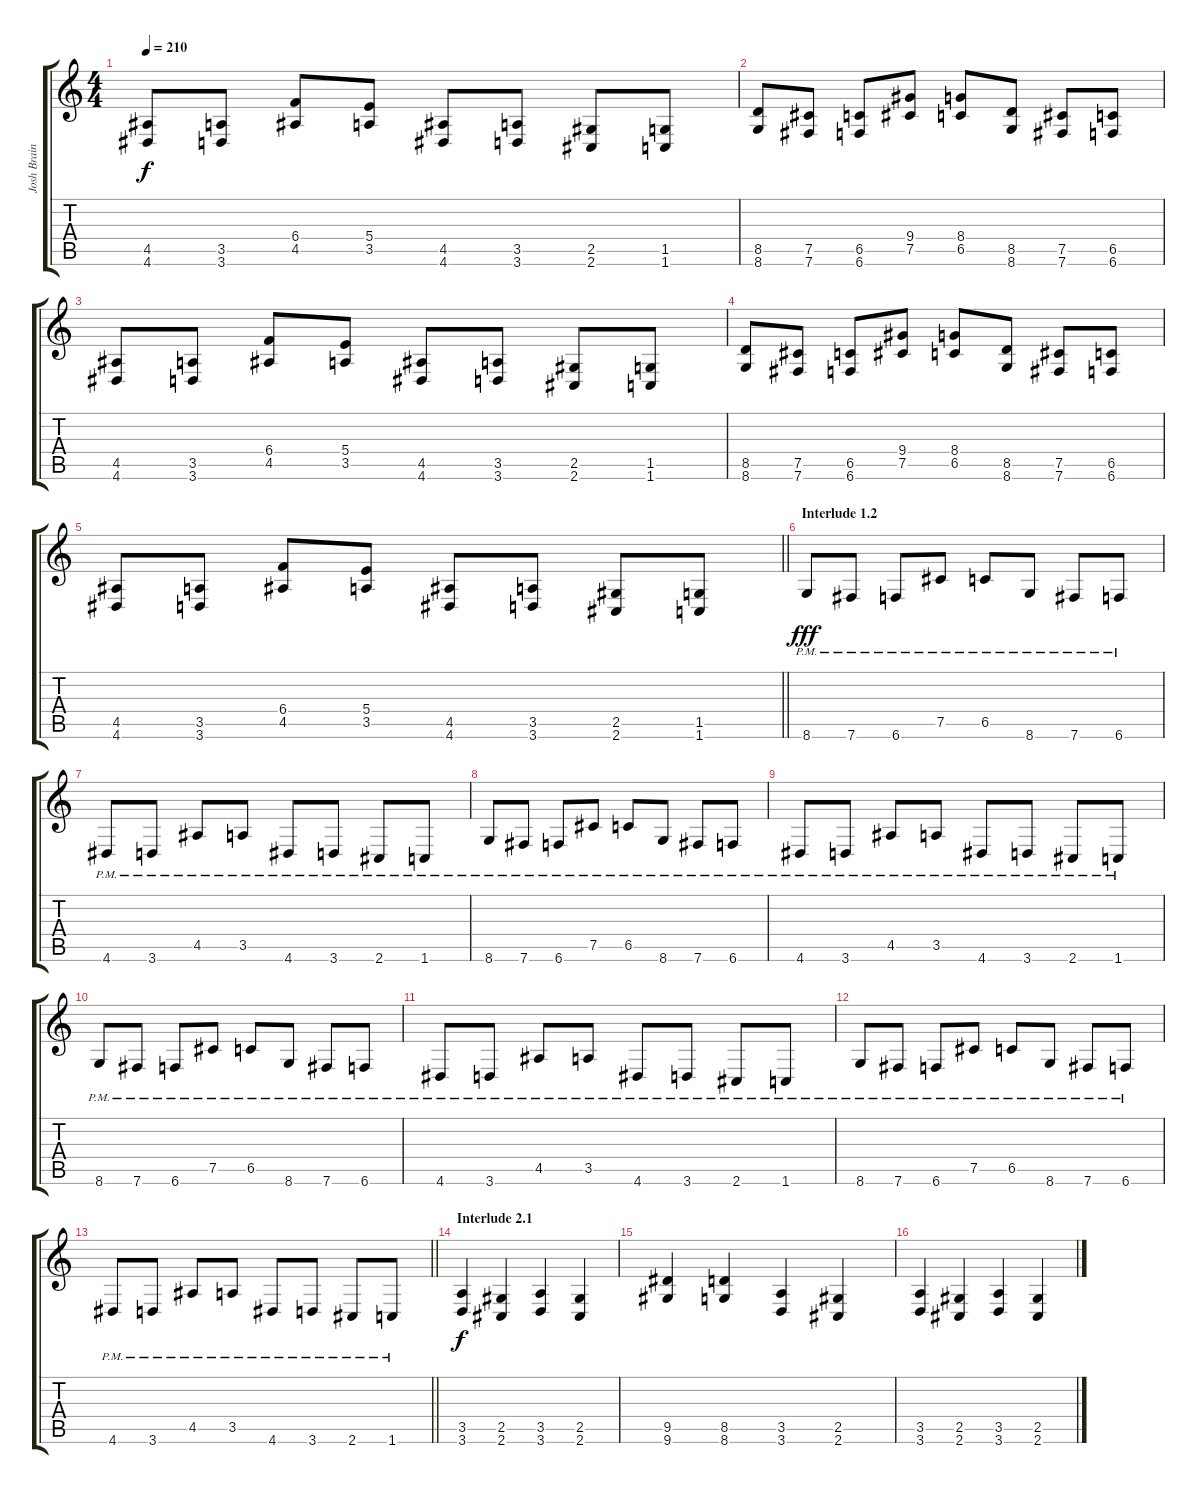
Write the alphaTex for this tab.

\track ("Josh Brainard" "Josh Brain") {instrument distortionguitar}
\staff {score tabs}
\tuning (Db4 Ab3 E3 B2 Gb2 B1) {hide}
\ts (4 4)
\tempo 210
\clef g2
\ks c
(4.5 4.6).8{dy f} (3.5 3.6).8 (6.4 4.5).8 (5.4 3.5).8 (4.5 4.6).8 (3.5 3.6).8 (2.5 2.6).8 (1.5 1.6).8 |
(8.5 8.6).8 (7.5 7.6).8 (6.5 6.6).8 (9.4 7.5).8 (8.4 6.5).8 (8.5 8.6).8 (7.5 7.6).8 (6.5 6.6).8 |
(4.5 4.6).8 (3.5 3.6).8 (6.4 4.5).8 (5.4 3.5).8 (4.5 4.6).8 (3.5 3.6).8 (2.5 2.6).8 (1.5 1.6).8 |
(8.5 8.6).8 (7.5 7.6).8 (6.5 6.6).8 (9.4 7.5).8 (8.4 6.5).8 (8.5 8.6).8 (7.5 7.6).8 (6.5 6.6).8 |
\barLineRight lightlight
(4.5 4.6).8 (3.5 3.6).8 (6.4 4.5).8 (5.4 3.5).8 (4.5 4.6).8 (3.5 3.6).8 (2.5 2.6).8 (1.5 1.6).8 |
\section ("" "Interlude 1.2")
8.6{pm}.8{dy fff} 7.6{pm}.8 6.6{pm}.8 7.5{pm}.8 6.5{pm}.8 8.6{pm}.8 7.6{pm}.8 6.6{pm}.8 |
4.6{pm}.8 3.6{pm}.8 4.5{pm}.8 3.5{pm}.8 4.6{pm}.8 3.6{pm}.8 2.6{pm}.8 1.6{pm}.8 |
8.6{pm}.8 7.6{pm}.8 6.6{pm}.8 7.5{pm}.8 6.5{pm}.8 8.6{pm}.8 7.6{pm}.8 6.6{pm}.8 |
4.6{pm}.8 3.6{pm}.8 4.5{pm}.8 3.5{pm}.8 4.6{pm}.8 3.6{pm}.8 2.6{pm}.8 1.6{pm}.8 |
8.6{pm}.8 7.6{pm}.8 6.6{pm}.8 7.5{pm}.8 6.5{pm}.8 8.6{pm}.8 7.6{pm}.8 6.6{pm}.8 |
4.6{pm}.8 3.6{pm}.8 4.5{pm}.8 3.5{pm}.8 4.6{pm}.8 3.6{pm}.8 2.6{pm}.8 1.6{pm}.8 |
8.6{pm}.8 7.6{pm}.8 6.6{pm}.8 7.5{pm}.8 6.5{pm}.8 8.6{pm}.8 7.6{pm}.8 6.6{pm}.8 |
\barLineRight lightlight
4.6{pm}.8 3.6{pm}.8 4.5{pm}.8 3.5{pm}.8 4.6{pm}.8 3.6{pm}.8 2.6{pm}.8 1.6{pm}.8 |
\section ("" "Interlude 2.1")
(3.5 3.6).4{dy f volume 10 instrument distortionguitar} (2.5 2.6).4 (3.5 3.6).4 (2.5 2.6).4 |
(9.5 9.6).4 (8.5 8.6).4 (3.5 3.6).4 (2.5 2.6).4 |
(3.5 3.6).4 (2.5 2.6).4 (3.5 3.6).4 (2.5 2.6).4
